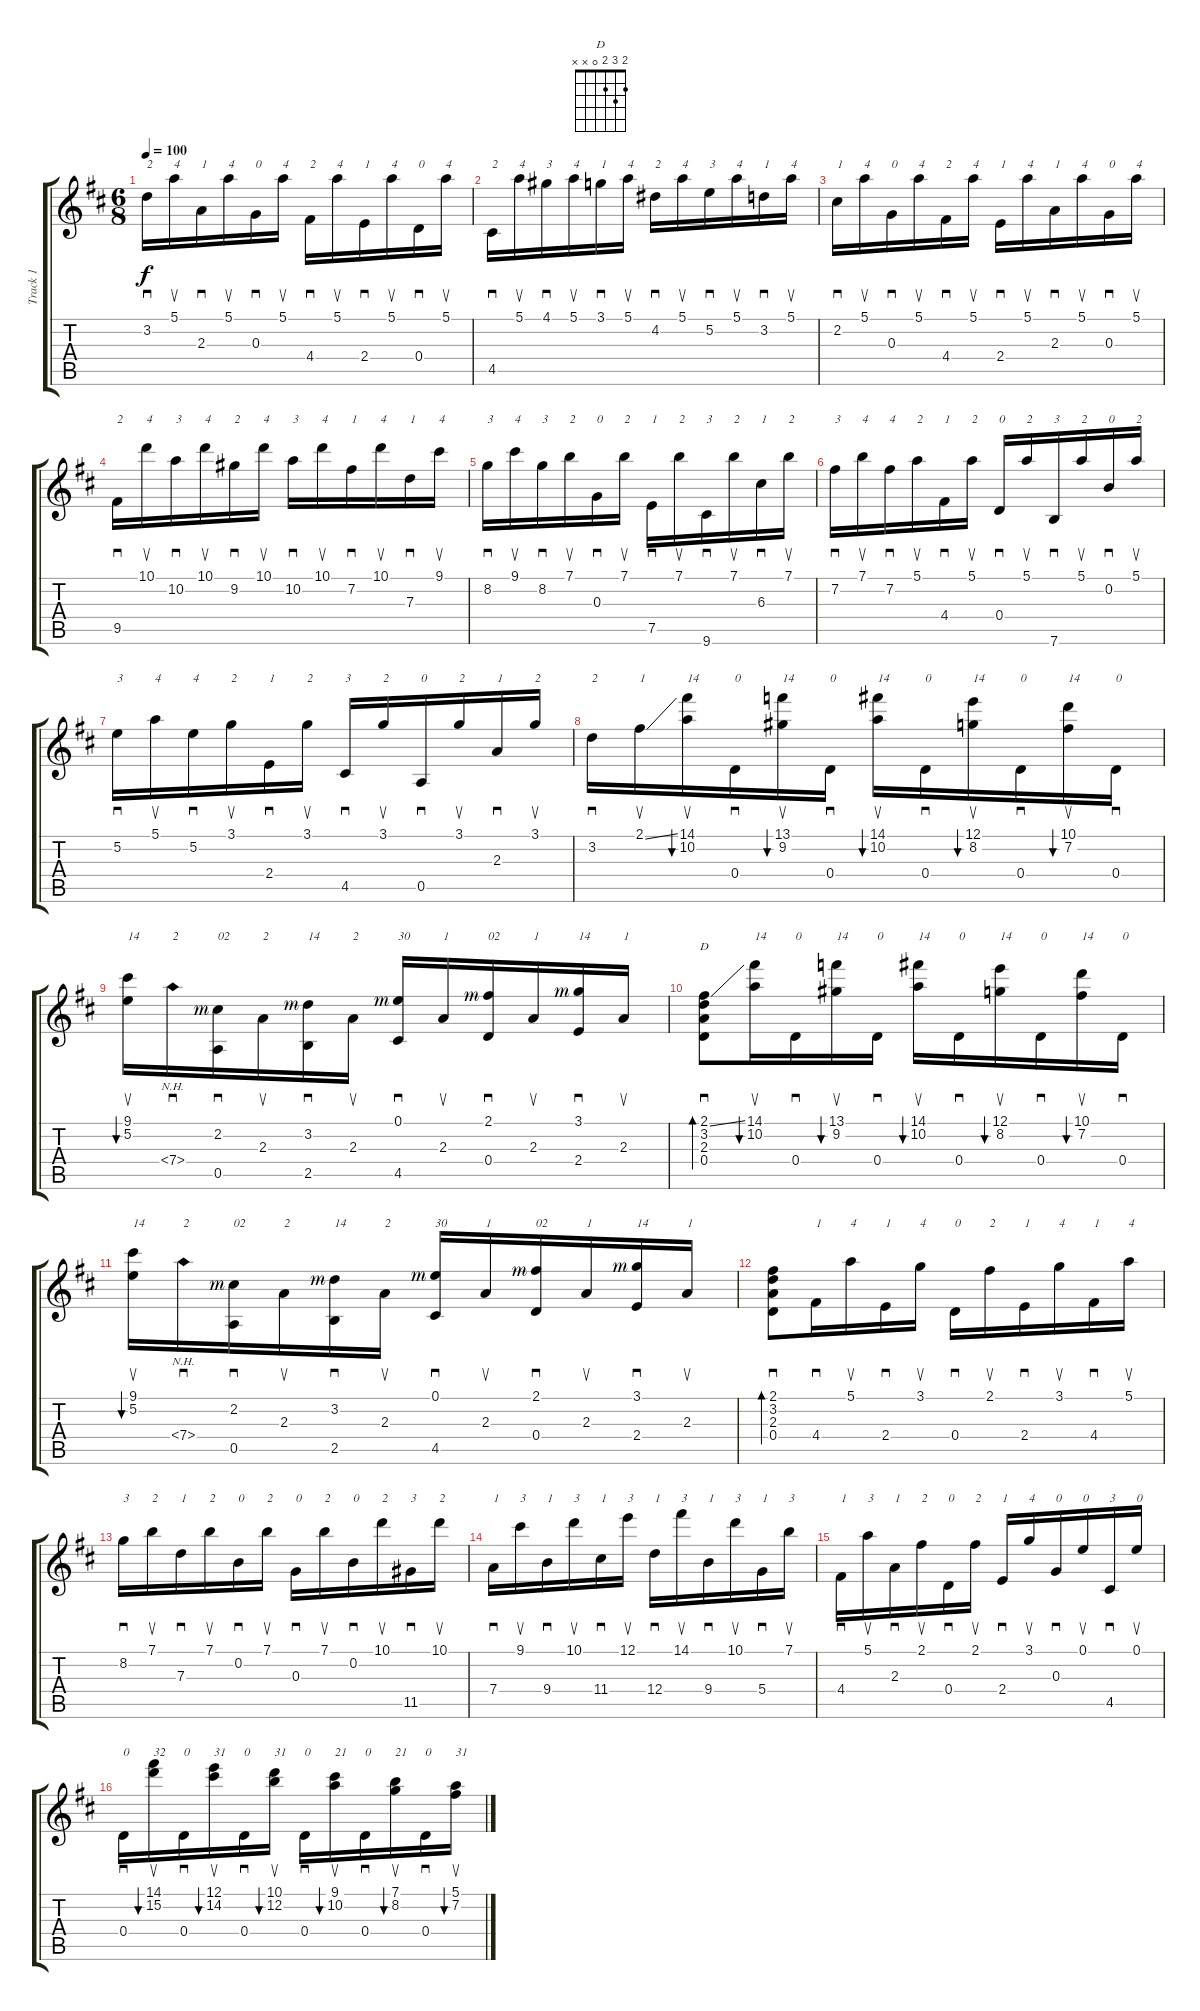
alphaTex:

\track ("Track 1" "Track 1") {instrument acousticguitarnylon}
\staff {score tabs}
\tuning (E4 B3 G3 D3 A2 E2) {hide}
\chord ("D" 2 3 2 0 x x)
\ts (6 8)
\tempo 100
\clef g2
\ks bminor
3.2.16{sd txt "2" dy f} 5.1.16{su txt "4"} 2.3.16{sd txt "1"} 5.1.16{su txt "4"} 0.3.16{sd txt "0"} 5.1.16{su txt "4"} 4.4.16{sd txt "2"} 5.1.16{su txt "4"} 2.4.16{sd txt "1"} 5.1.16{su txt "4"} 0.4.16{sd txt "0"} 5.1.16{su txt "4"} |
4.5.16{sd txt "2"} 5.1.16{su txt "4"} 4.1.16{sd txt "3"} 5.1.16{su txt "4"} 3.1.16{sd txt "1"} 5.1.16{su txt "4"} 4.2.16{sd txt "2"} 5.1.16{su txt "4"} 5.2.16{sd txt "3"} 5.1.16{su txt "4"} 3.2.16{sd txt "1"} 5.1.16{su txt "4"} |
2.2.16{sd txt "1"} 5.1.16{su txt "4"} 0.3.16{sd txt "0"} 5.1.16{su txt "4"} 4.4.16{sd txt "2"} 5.1.16{su txt "4"} 2.4.16{sd txt "1"} 5.1.16{su txt "4"} 2.3.16{sd txt "1"} 5.1.16{su txt "4"} 0.3.16{sd txt "0"} 5.1.16{su txt "4"} |
9.5.16{sd txt "2"} 10.1.16{su txt "4"} 10.2.16{sd txt "3"} 10.1.16{su txt "4"} 9.2.16{sd txt "2"} 10.1.16{su txt "4"} 10.2.16{sd txt "3"} 10.1.16{su txt "4"} 7.2.16{sd txt "1"} 10.1.16{su txt "4"} 7.3.16{sd txt "1"} 9.1.16{su txt "4"} |
8.2.16{sd txt "3"} 9.1.16{su txt "4"} 8.2.16{sd txt "3"} 7.1.16{su txt "2"} 0.3.16{sd txt "0"} 7.1.16{su txt "2"} 7.5.16{sd txt "1"} 7.1.16{su txt "2"} 9.6.16{sd txt "3"} 7.1.16{su txt "2"} 6.3.16{sd txt "1"} 7.1.16{su txt "2"} |
7.2.16{sd txt "3"} 7.1.16{su txt "4"} 7.2.16{sd txt "4"} 5.1.16{su txt "2"} 4.4.16{sd txt "1"} 5.1.16{su txt "2"} 0.4.16{sd txt "0"} 5.1.16{su txt "2"} 7.6.16{sd txt "3"} 5.1.16{su txt "2"} 0.2.16{sd txt "0"} 5.1.16{su txt "2"} |
5.2.16{sd txt "3"} 5.1.16{su txt "4"} 5.2.16{sd txt "4"} 3.1.16{su txt "2"} 2.4.16{sd txt "1"} 3.1.16{su txt "2"} 4.5.16{sd txt "3"} 3.1.16{su txt "2"} 0.5.16{sd txt "0"} 3.1.16{su txt "2"} 2.3.16{sd txt "1"} 3.1.16{su txt "2"} |
3.2.16{sd txt "2"} 2.1{ss}.16{su txt "1"} (14.1 10.2).16{su bu 60 txt "14"} 0.4.16{sd txt "0"} (13.1 9.2).16{su bu 60 txt "14"} 0.4.16{sd txt "0"} (14.1 10.2).16{su bu 60 txt "14"} 0.4.16{sd txt "0"} (12.1 8.2).16{su bu 60 txt "14"} 0.4.16{sd txt "0"} (10.1 7.2).16{su bu 60 txt "14"} 0.4.16{sd txt "0"} |
(9.1 5.2).16{su bu 60 txt "14"} 7.4{nh}.16{sd txt "2"} (2.2{rf 3} 0.5).16{sd txt "02"} 2.3.16{su txt "2"} (3.2{rf 3} 2.5).16{sd txt "14"} 2.3.16{su txt "2"} (0.1{rf 3} 4.5).16{sd txt "30"} 2.3.16{su txt "1"} (2.1{rf 3} 0.4).16{sd txt "02"} 2.3.16{su txt "1"} (3.1{rf 3} 2.4).16{sd txt "14"} 2.3.16{su txt "1"} |
(2.1{ss} 3.2 2.3 0.4).8{sd bd 60 ch "D"} (14.1 10.2).16{su bu 60 txt "14"} 0.4.16{sd txt "0"} (13.1 9.2).16{su bu 60 txt "14"} 0.4.16{sd txt "0"} (14.1 10.2).16{su bu 60 txt "14"} 0.4.16{sd txt "0"} (12.1 8.2).16{su bu 60 txt "14"} 0.4.16{sd txt "0"} (10.1 7.2).16{su bu 60 txt "14"} 0.4.16{sd txt "0"} |
(9.1 5.2).16{su bu 60 txt "14"} 7.4{nh}.16{sd txt "2"} (2.2{rf 3} 0.5).16{sd txt "02"} 2.3.16{su txt "2"} (3.2{rf 3} 2.5).16{sd txt "14"} 2.3.16{su txt "2"} (0.1{rf 3} 4.5).16{sd txt "30"} 2.3.16{su txt "1"} (2.1{rf 3} 0.4).16{sd txt "02"} 2.3.16{su txt "1"} (3.1{rf 3} 2.4).16{sd txt "14"} 2.3.16{su txt "1"} |
(2.1 3.2 2.3 0.4).8{sd bd 60} 4.4.16{sd txt "1"} 5.1.16{su txt "4"} 2.4.16{sd txt "1"} 3.1.16{su txt "4"} 0.4.16{sd txt "0"} 2.1.16{su txt "2"} 2.4.16{sd txt "1"} 3.1.16{su txt "4"} 4.4.16{sd txt "1"} 5.1.16{su txt "4"} |
8.2.16{sd txt "3"} 7.1.16{su txt "2"} 7.3.16{sd txt "1"} 7.1.16{su txt "2"} 0.2.16{sd txt "0"} 7.1.16{su txt "2"} 0.3.16{sd txt "0"} 7.1.16{su txt "2"} 0.2.16{sd txt "0"} 10.1.16{su txt "2"} 11.5.16{sd txt "3"} 10.1.16{su txt "2"} |
7.4.16{sd txt "1"} 9.1.16{su txt "3"} 9.4.16{sd txt "1"} 10.1.16{su txt "3"} 11.4.16{sd txt "1"} 12.1.16{su txt "3"} 12.4.16{sd txt "1"} 14.1.16{su txt "3"} 9.4.16{sd txt "1"} 10.1.16{su txt "3"} 5.4.16{sd txt "1"} 7.1.16{su txt "3"} |
4.4.16{sd txt "1"} 5.1.16{su txt "3"} 2.3.16{sd txt "1"} 2.1.16{su txt "2"} 0.4.16{sd txt "0"} 2.1.16{su txt "2"} 2.4.16{sd txt "1"} 3.1.16{su txt "4"} 0.3.16{sd txt "0"} 0.1.16{su txt "0"} 4.5.16{sd txt "3"} 0.1.16{su txt "0"} |
0.4.16{sd txt "0"} (14.1 15.2).16{su bu 60 txt "32"} 0.4.16{sd txt "0"} (12.1 14.2).16{su bu 60 txt "31"} 0.4.16{sd txt "0"} (10.1 12.2).16{su bu 60 txt "31"} 0.4.16{sd txt "0"} (9.1 10.2).16{su bu 60 txt "21"} 0.4.16{sd txt "0"} (7.1 8.2).16{su bu 60 txt "21"} 0.4.16{sd txt "0"} (5.1 7.2).16{su bu 60 txt "31"}
